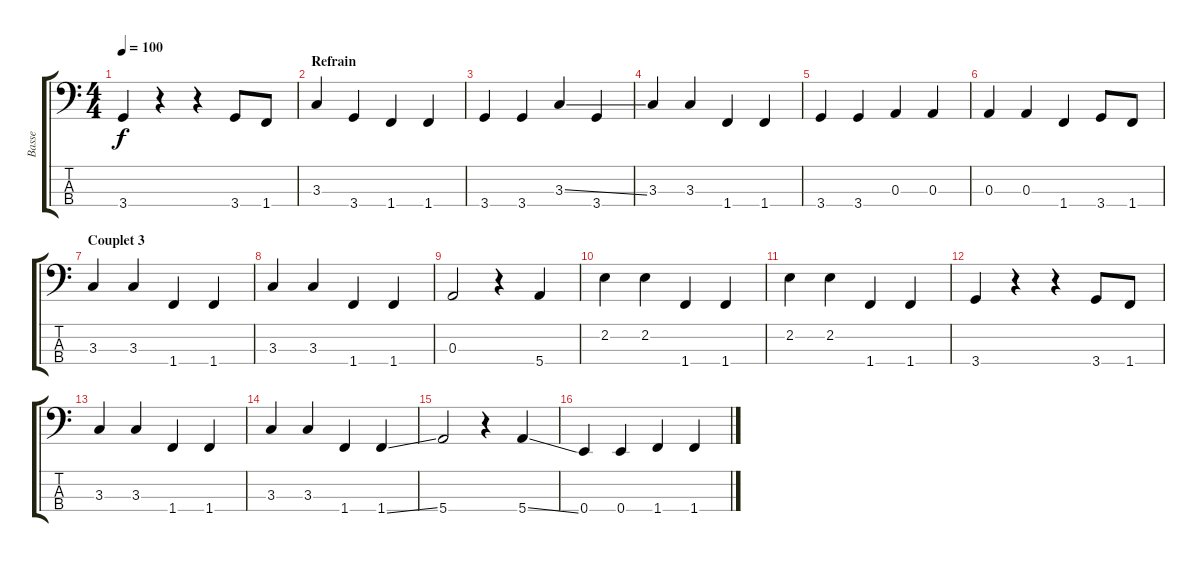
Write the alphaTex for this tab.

\track ("Basse" "Basse") {instrument electricbasspick}
\staff {score tabs}
\tuning (G2 D2 A1 E1) {hide}
\ts (4 4)
\tempo 100
\clef f4
\ks c
3.4.4{dy f} r.4 r.4 3.4.8 1.4.8 |
\section ("" "Refrain")
3.3.4 3.4.4 1.4.4 1.4.4 |
3.4.4 3.4.4 3.3{ss}.4 3.4.4 |
3.3.4 3.3.4 1.4.4 1.4.4 |
3.4.4 3.4.4 0.3.4 0.3.4 |
0.3.4 0.3.4 1.4.4 3.4.8 1.4.8 |
\section ("" "Couplet 3")
3.3.4 3.3.4 1.4.4 1.4.4 |
3.3.4 3.3.4 1.4.4 1.4.4 |
0.3.2 r.4 5.4.4 |
2.2.4 2.2.4 1.4.4 1.4.4 |
2.2.4 2.2.4 1.4.4 1.4.4 |
3.4.4 r.4 r.4 3.4.8 1.4.8 |
3.3.4 3.3.4 1.4.4 1.4.4 |
3.3.4 3.3.4 1.4.4 1.4{ss}.4 |
5.4.2 r.4 5.4{ss}.4 |
0.4.4 0.4.4 1.4.4 1.4.4
